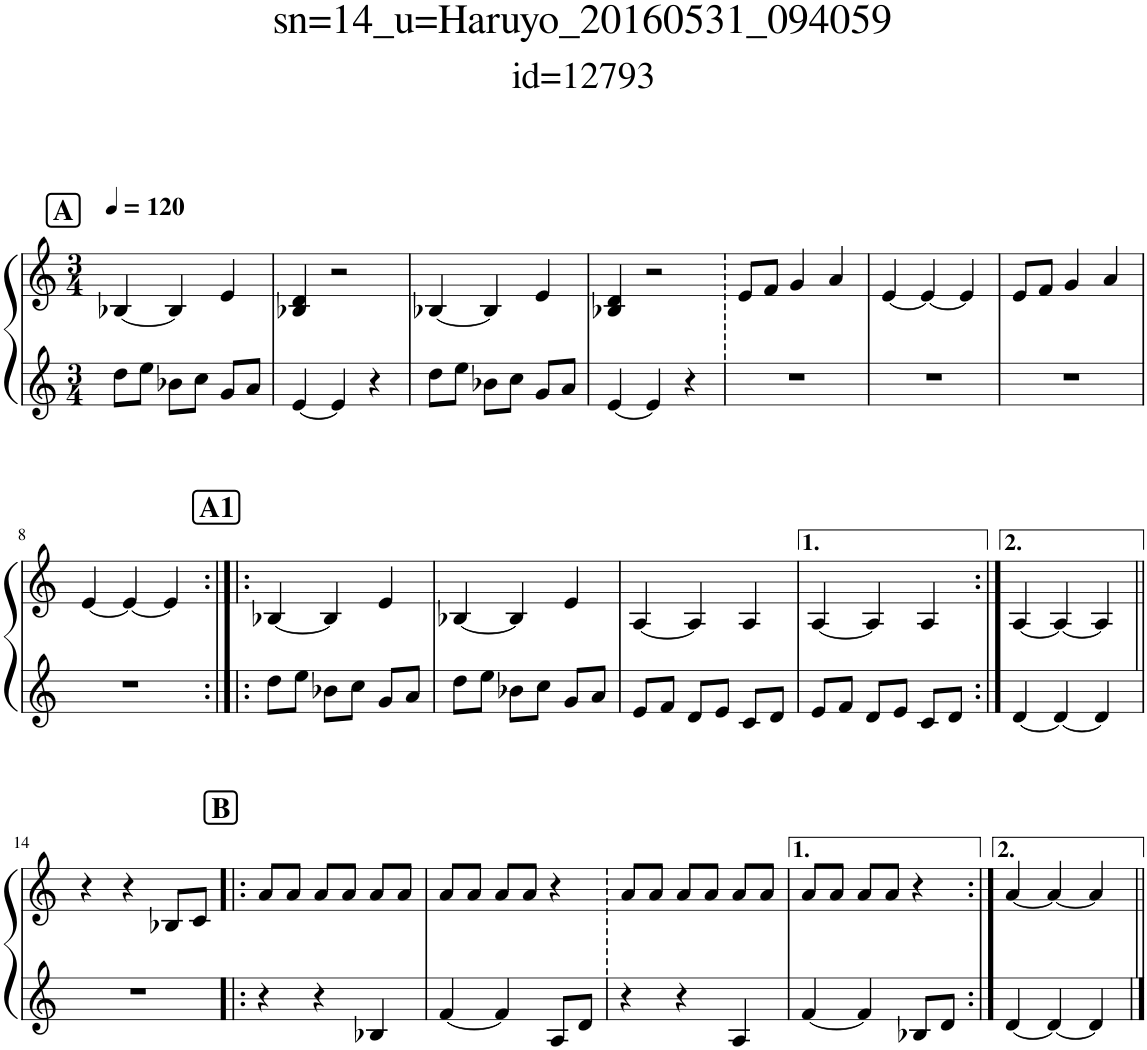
**kern	**kern
*part1	*part1
*staff2	*staff1
*I"ハープ	*
*clefG2	*clefG2
*k[]	*k[]
*M3/4	*M3/4
*MM120	*MM120
!!LO:REH:place=s1:a:B:cj:fs=14:t=A
=1	=1
8dd\L	[4B-X/
8ee\J	.
8b-X\L	4B-/]
8cc\J	.
8g/L	4e/
8a/J	.
=2	=2
[4e/	4B-X/ 4d/
4e/]	2r
4r	.
=3	=3
8dd\L	[4B-X/
8ee\J	.
8b-X\L	4B-/]
8cc\J	.
8g/L	4e/
8a/J	.
=4	=4
[4e/	4B-X/ 4d/
4e/]	2r
4r	.
=5	=5
2.r	8e/L
.	8f/J
.	4g/
.	4a/
=6	=6
2.r	[4e/
.	4e/_
.	4e/]
=7	=7
2.r	8e/L
.	8f/J
.	4g/
.	4a/
!!LO:LB:g=z
=8	=8
2.r	[4e/
.	4e/_
.	4e/]
!!LO:REH:place=s1:a:B:cj:fs=14:t=A1
=9:|!|:	=9:|!|:
8dd\L	[4B-X/
8ee\J	.
8b-X\L	4B-/]
8cc\J	.
8g/L	4e/
8a/J	.
=10	=10
8dd\L	[4B-X/
8ee\J	.
8b-X\L	4B-/]
8cc\J	.
8g/L	4e/
8a/J	.
=11	=11
8e/L	[4A/
8f/J	.
8d/L	4A/]
8e/J	.
8c/L	4A/
8d/J	.
=12	=12
8e/L	[4A/
8f/J	.
8d/L	4A/]
8e/J	.
8c/L	4A/
8d/J	.
=13:|!	=13:|!
[4d/	[4A/
4d/_	4A/_
4d/]	4A/]
!!LO:LB:g=z
=14||	=14||
2.r	4r
.	4r
.	8B-X/L
.	8c/J
!!LO:REH:place=s1:a:B:cj:fs=14:t=B
=15!|:	=15!|:
4r	8a/L
.	8a/J
4r	8a/L
.	8a/J
4B-X/	8a/L
.	8a/J
=16	=16
[4f/	8a/L
.	8a/J
4f/]	8a/L
.	8a/J
8A/L	4r
8d/J	.
=17	=17
4r	8a/L
.	8a/J
4r	8a/L
.	8a/J
4A/	8a/L
.	8a/J
=18	=18
[4f/	8a/L
.	8a/J
4f/]	8a/L
.	8a/J
8B-X/L	4r
8d/J	.
=19:|!	=19:|!
[4d/	[4a/
4d/_	4a/_
4d/]	4a/]
=||	=||
*-	*-
